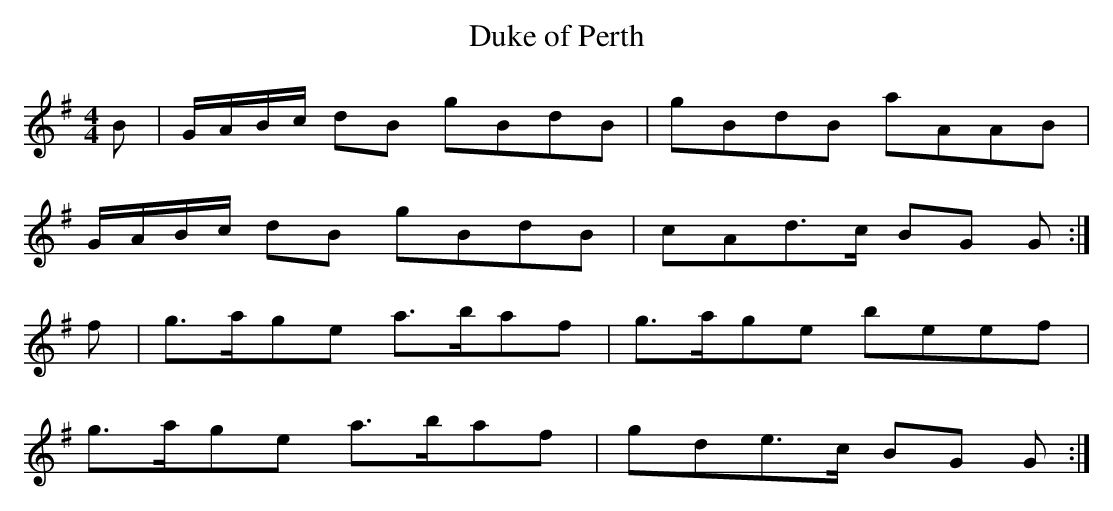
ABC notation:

X:1
T:Duke of Perth
M:4/4
L:1/8
K:G
B | G/A/B/c/ dB gBdB  | gBdB  aAAB  |
    G/A/B/c/ dB gBdB  | cAd>c BG G :|
f | g>age       a>baf | g>age beef  |
    g>age       a>baf | gde>c BG G :|]
